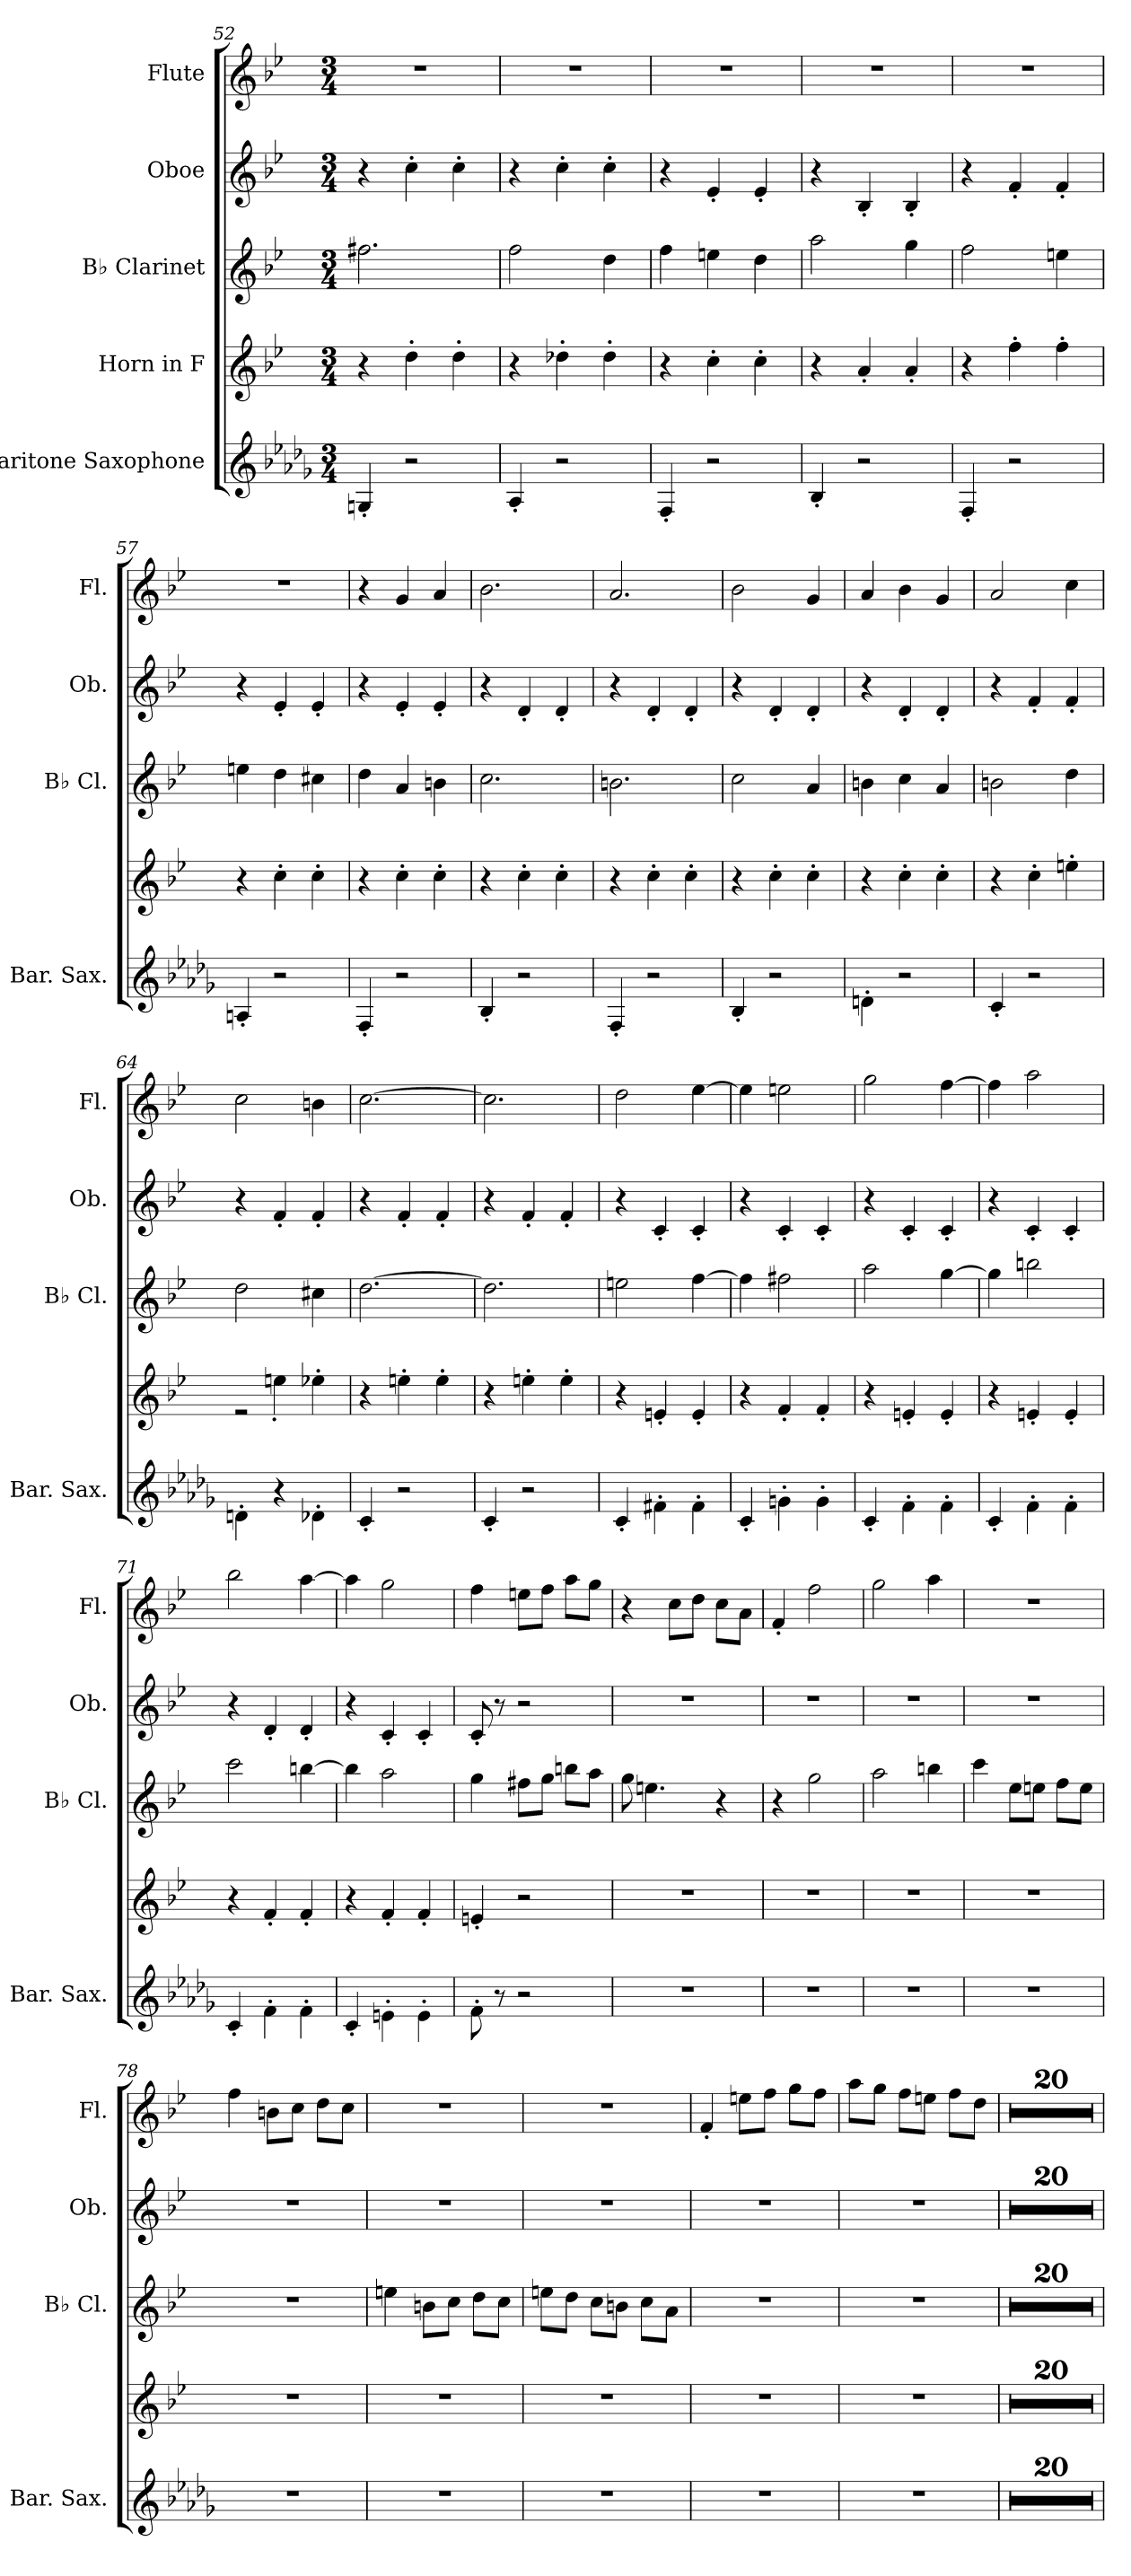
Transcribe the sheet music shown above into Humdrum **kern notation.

**kern	**kern	**kern	**kern	**kern
*part5	*part4	*part3	*part2	*part1
*staff5	*staff4	*staff3	*staff2	*staff1
*I"Baritone Saxophone	*I"Horn in F	*I"B♭ Clarinet	*I"Oboe	*I"Flute
*I'Bar. Sax.	*	*I'B♭ Cl.	*I'Ob.	*I'Fl.
!!LO:PB:g=z
*clefG2	*clefG2	*clefG2	*clefG2	*clefG2
*ITrd12c21	*ITrd4c7	*ITrd1c2	*	*
*k[b-e-a-d-g-]	*k[b-e-a-]	*k[b-e-a-d-]	*k[b-e-]	*k[b-e-]
*M3/4	*M3/4	*M3/4	*M3/4	*M3/4
=52	=52	=52	=52	=52
4GGn'/	4r	2.een\	4r	2.r
2r	4g'\	.	4cc'\	.
.	4g'\	.	4cc'\	.
=53	=53	=53	=53	=53
4AA-'/	4r	2ee-\	4r	2.r
2r	4g-X'\	.	4cc'\	.
.	4g-'\	4cc\	4cc'\	.
=54	=54	=54	=54	=54
4FF'/	4r	4ee-\	4r	2.r
2r	4f'\	4ddn\	4e-'/	.
.	4f'\	4cc\	4e-'/	.
=55	=55	=55	=55	=55
4BB-'/	4r	2gg\	4r	2.r
2r	4d'/	.	4B-'/	.
.	4d'/	4ff\	4B-'/	.
=56	=56	=56	=56	=56
4FF'/	4r	2ee-\	4r	2.r
2r	4b-'\	.	4f'/	.
.	4b-'\	4ddn\	4f'/	.
=57	=57	=57	=57	=57
4AAn'/	4r	4ddn\	4r	2.r
2r	4f'\	4cc\	4e-'/	.
.	4f'\	4bn\	4e-'/	.
=58	=58	=58	=58	=58
4FF'/	4r	4cc\	4r	4r
2r	4f'\	4g/	4e-'/	4g/
.	4f'\	4an\	4e-'/	4a/
=59	=59	=59	=59	=59
4BB-'/	4r	2.b-\	4r	2.b-\
2r	4f'\	.	4d'/	.
.	4f'\	.	4d'/	.
=60	=60	=60	=60	=60
4FF'/	4r	2.an\	4r	2.a/
2r	4f'\	.	4d'/	.
.	4f'\	.	4d'/	.
=61	=61	=61	=61	=61
4BB-'/	4r	2b-\	4r	2b-\
2r	4f'\	.	4d'/	.
.	4f'\	4g/	4d'/	4g/
!!LO:LB:g=z
=62	=62	=62	=62	=62
4Dn'\	4r	4an\	4r	4a/
2r	4f'\	4b-\	4d'/	4b-\
.	4f'\	4g/	4d'/	4g/
=63	=63	=63	=63	=63
4C'/	4r	2an\	4r	2a/
2r	4f'\	.	4f'/	.
.	4an'\	4cc\	4f'/	4cc\
=64	=64	=64	=64	=64
*	*^	*	*	*
4Dn'\	2re	4ryy	2cc\	4r	2cc\
4r	.	4an'\	.	4f'/	.
4D-X'\	4rFyy	4a-X'\	4bn\	4f'/	4bn\
*	*v	*v	*	*	*
=65	=65	=65	=65	=65
4C'/	4r	[2.cc\	4r	[2.cc\
2r	4an'\	.	4f'/	.
.	4a'\	.	4f'/	.
=66	=66	=66	=66	=66
4C'/	4r	2.cc\]	4r	2.cc\]
2r	4an'\	.	4f'/	.
.	4a'\	.	4f'/	.
=67	=67	=67	=67	=67
4C'/	4r	2ddn\	4r	2dd\
4F#X'\	4An'/	.	4c'/	.
4F#'\	4A'/	[4ee-\	4c'/	[4ee-\
=68	=68	=68	=68	=68
4C'/	4r	4ee-\]	4r	4ee-\]
4Gn'\	4B-'/	2een\	4c'/	2een\
4G'\	4B-'/	.	4c'/	.
=69	=69	=69	=69	=69
4C'/	4r	2gg\	4r	2gg\
4F'\	4An'/	.	4c'/	.
4F'\	4A'/	[4ff\	4c'/	[4ff\
=70	=70	=70	=70	=70
4C'/	4r	4ff\]	4r	4ff\]
4F'\	4An'/	2aan\	4c'/	2aa\
4F'\	4A'/	.	4c'/	.
!!LO:PB:g=z
=71	=71	=71	=71	=71
4C'/	4r	2bb-\	4r	2bb-\
4F'\	4B-'/	.	4d'/	.
4F'\	4B-'/	[4aan\	4d'/	[4aa\
=72	=72	=72	=72	=72
4C'/	4r	4aa\]	4r	4aa\]
4En'\	4B-'/	2gg\	4c'/	2gg\
4E'\	4B-'/	.	4c'/	.
=73	=73	=73	=73	=73
8F'\	4An'/	4ff\	8c'/	4ff\
8r	.	.	8r	.
2r	2r	8een\L	2r	8een\L
.	.	8ff\J	.	8ff\J
.	.	8aan\L	.	8aa\L
.	.	8gg\J	.	8gg\J
=74	=74	=74	=74	=74
2.r	2.r	8ff\	2.r	4r
.	.	4.ddn\	.	.
.	.	.	.	8cc\L
.	.	.	.	8dd\J
.	.	4r	.	8cc\L
.	.	.	.	8a\J
=75	=75	=75	=75	=75
2.r	2.r	4r	2.r	4f'/
.	.	2ff\	.	2ff\
=76	=76	=76	=76	=76
2.r	2.r	2gg\	2.r	2gg\
.	.	4aan\	.	4aa\
=77	=77	=77	=77	=77
2.r	2.r	4bb-\	2.r	2.r
.	.	8dd-\L	.	.
.	.	8ddn\J	.	.
.	.	8ee-\L	.	.
.	.	8dd\J	.	.
=78	=78	=78	=78	=78
2.r	2.r	2.r	2.r	4ff\
.	.	.	.	8bn\L
.	.	.	.	8cc\J
.	.	.	.	8dd\L
.	.	.	.	8cc\J
!!LO:LB:g=z
=79	=79	=79	=79	=79
2.r	2.r	4ddn\	2.r	2.r
.	.	8an\L	.	.
.	.	8b-\J	.	.
.	.	8cc\L	.	.
.	.	8b-\J	.	.
=80	=80	=80	=80	=80
2.r	2.r	8ddn\L	2.r	2.r
.	.	8cc\J	.	.
.	.	8b-\L	.	.
.	.	8an\J	.	.
.	.	8b-\L	.	.
.	.	8g\J	.	.
=81	=81	=81	=81	=81
2.r	2.r	2.r	2.r	4f'/
.	.	.	.	8een\L
.	.	.	.	8ff\J
.	.	.	.	8gg\L
.	.	.	.	8ff\J
=82	=82	=82	=82	=82
2.r	2.r	2.r	2.r	8aa\L
.	.	.	.	8gg\J
.	.	.	.	8ff\L
.	.	.	.	8een\J
.	.	.	.	8ff\L
.	.	.	.	8dd\J
=83	=83	=83	=83	=83
2.r	2.r	2.r	2.r	2.r
=84	=84	=84	=84	=84
2.r	2.r	2.r	2.r	2.r
=85	=85	=85	=85	=85
2.r	2.r	2.r	2.r	2.r
=86	=86	=86	=86	=86
2.r	2.r	2.r	2.r	2.r
=87	=87	=87	=87	=87
2.r	2.r	2.r	2.r	2.r
=88	=88	=88	=88	=88
2.r	2.r	2.r	2.r	2.r
!!LO:PB:g=z
=89	=89	=89	=89	=89
2.r	2.r	2.r	2.r	2.r
=90	=90	=90	=90	=90
2.r	2.r	2.r	2.r	2.r
=91	=91	=91	=91	=91
2.r	2.r	2.r	2.r	2.r
=92	=92	=92	=92	=92
2.r	2.r	2.r	2.r	2.r
=93	=93	=93	=93	=93
2.r	2.r	2.r	2.r	2.r
=94	=94	=94	=94	=94
2.r	2.r	2.r	2.r	2.r
=95	=95	=95	=95	=95
2.r	2.r	2.r	2.r	2.r
=96	=96	=96	=96	=96
2.r	2.r	2.r	2.r	2.r
=97	=97	=97	=97	=97
2.r	2.r	2.r	2.r	2.r
=98	=98	=98	=98	=98
2.r	2.r	2.r	2.r	2.r
=99	=99	=99	=99	=99
2.r	2.r	2.r	2.r	2.r
=100	=100	=100	=100	=100
2.r	2.r	2.r	2.r	2.r
=101	=101	=101	=101	=101
2.r	2.r	2.r	2.r	2.r
=102	=102	=102	=102	=102
2.r	2.r	2.r	2.r	2.r
=	=	=	=	=
*-	*-	*-	*-	*-
